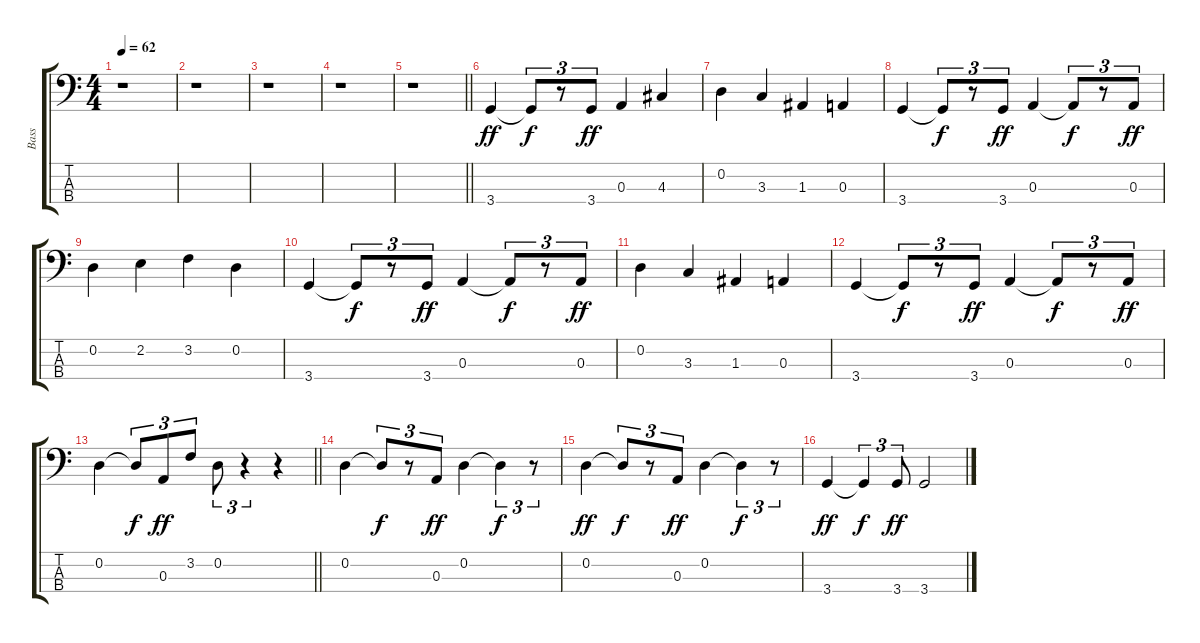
\track ("Bass" "Bass") {instrument electricbassfinger}
\staff {score tabs}
\tuning (G2 D2 A1 E1) {hide}
\ts (4 4)
\tempo 62
\clef f4
\ks c
r.1{dy ff} |
r.1 |
r.1 |
r.1 |
\barLineRight lightlight
r.1 |
3.4.4 3.4{t}.8{tu (3 2) dy f} r.8{tu (3 2)} 3.4.8{tu (3 2) dy ff} 0.3.4 4.3.4 |
0.2.4 3.3.4 1.3.4 0.3.4 |
3.4.4 3.4{t}.8{tu (3 2) dy f} r.8{tu (3 2)} 3.4.8{tu (3 2) dy ff} 0.3.4 0.3{t}.8{tu (3 2) dy f} r.8{tu (3 2)} 0.3.8{tu (3 2) dy ff} |
0.2.4 2.2.4 3.2.4 0.2.4 |
3.4.4 3.4{t}.8{tu (3 2) dy f} r.8{tu (3 2)} 3.4.8{tu (3 2) dy ff} 0.3.4 0.3{t}.8{tu (3 2) dy f} r.8{tu (3 2)} 0.3.8{tu (3 2) dy ff} |
0.2.4 3.3.4 1.3.4 0.3.4 |
3.4.4 3.4{t}.8{tu (3 2) dy f} r.8{tu (3 2)} 3.4.8{tu (3 2) dy ff} 0.3.4 0.3{t}.8{tu (3 2) dy f} r.8{tu (3 2)} 0.3.8{tu (3 2) dy ff} |
\barLineRight lightlight
0.2.4 0.2{t}.8{tu (3 2) dy f} 0.3.8{tu (3 2) dy ff} 3.2.8{tu (3 2)} 0.2.8{tu (3 2)} r.4{tu (3 2)} r.4 |
0.2.4 0.2{t}.8{tu (3 2) dy f} r.8{tu (3 2)} 0.3.8{tu (3 2) dy ff} 0.2.4 0.2{t}.4{tu (3 2) dy f} r.8{tu (3 2)} |
0.2.4{dy ff} 0.2{t}.8{tu (3 2) dy f} r.8{tu (3 2)} 0.3.8{tu (3 2) dy ff} 0.2.4 0.2{t}.4{tu (3 2) dy f} r.8{tu (3 2)} |
3.4.4{dy ff} 3.4{t}.4{tu (3 2) dy f} 3.4.8{tu (3 2) dy ff} 3.4.2
